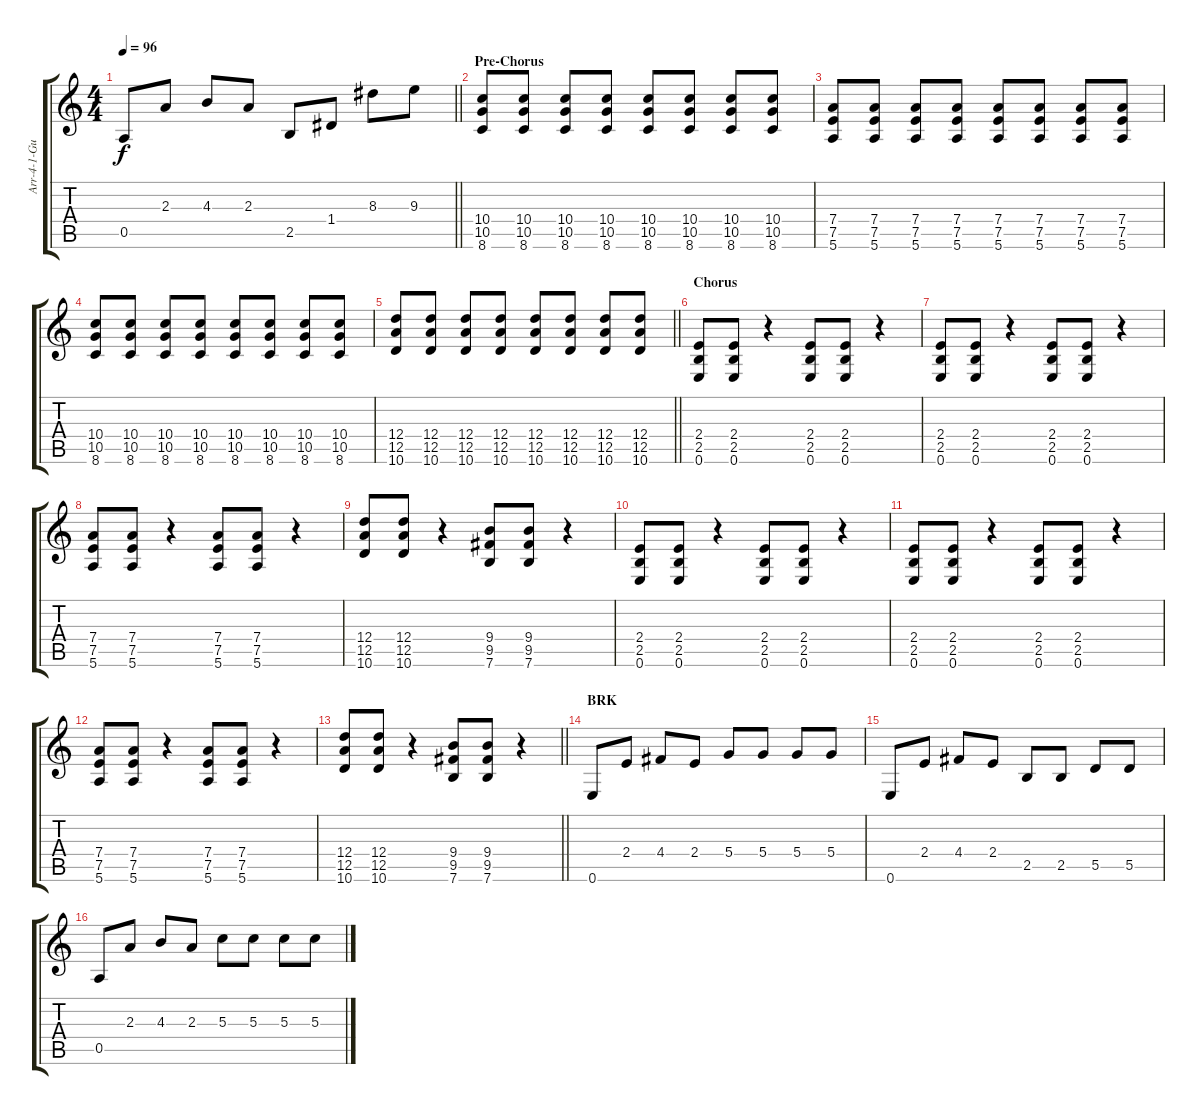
\track ("Arr-4-1-Guitar" "Arr-4-1-Gu") {mute instrument acousticguitarsteel}
\staff {score tabs}
\tuning (E4 B3 G3 D3 A2 E2) {hide}
\ts (4 4)
\tempo 96
\clef g2
\barLineRight lightlight
\ks c
0.5.8{dy f} 2.3.8 4.3.8 2.3.8 2.5.8 1.4.8 8.3.8 9.3.8 |
\section ("" "Pre-Chorus")
(10.4 10.5 8.6).8{instrument distortionguitar} (10.4 10.5 8.6).8 (10.4 10.5 8.6).8 (10.4 10.5 8.6).8 (10.4 10.5 8.6).8 (10.4 10.5 8.6).8 (10.4 10.5 8.6).8 (10.4 10.5 8.6).8 |
(7.4 7.5 5.6).8 (7.4 7.5 5.6).8 (7.4 7.5 5.6).8 (7.4 7.5 5.6).8 (7.4 7.5 5.6).8 (7.4 7.5 5.6).8 (7.4 7.5 5.6).8 (7.4 7.5 5.6).8 |
(10.4 10.5 8.6).8 (10.4 10.5 8.6).8 (10.4 10.5 8.6).8 (10.4 10.5 8.6).8 (10.4 10.5 8.6).8 (10.4 10.5 8.6).8 (10.4 10.5 8.6).8 (10.4 10.5 8.6).8 |
\barLineRight lightlight
(12.4 12.5 10.6).8 (12.4 12.5 10.6).8 (12.4 12.5 10.6).8 (12.4 12.5 10.6).8 (12.4 12.5 10.6).8 (12.4 12.5 10.6).8 (12.4 12.5 10.6).8 (12.4 12.5 10.6).8 |
\section ("" "Chorus")
(2.4 2.5 0.6).8 (2.4 2.5 0.6).8 r.4 (2.4 2.5 0.6).8 (2.4 2.5 0.6).8 r.4 |
(2.4 2.5 0.6).8 (2.4 2.5 0.6).8 r.4 (2.4 2.5 0.6).8 (2.4 2.5 0.6).8 r.4 |
(7.4 7.5 5.6).8 (7.4 7.5 5.6).8 r.4 (7.4 7.5 5.6).8 (7.4 7.5 5.6).8 r.4 |
(12.4 12.5 10.6).8 (12.4 12.5 10.6).8 r.4 (9.4 9.5 7.6).8 (9.4 9.5 7.6).8 r.4 |
(2.4 2.5 0.6).8 (2.4 2.5 0.6).8 r.4 (2.4 2.5 0.6).8 (2.4 2.5 0.6).8 r.4 |
(2.4 2.5 0.6).8 (2.4 2.5 0.6).8 r.4 (2.4 2.5 0.6).8 (2.4 2.5 0.6).8 r.4 |
(7.4 7.5 5.6).8 (7.4 7.5 5.6).8 r.4 (7.4 7.5 5.6).8 (7.4 7.5 5.6).8 r.4 |
\barLineRight lightlight
(12.4 12.5 10.6).8 (12.4 12.5 10.6).8 r.4 (9.4 9.5 7.6).8 (9.4 9.5 7.6).8 r.4 |
\section ("" "BRK")
0.6.8{instrument acousticguitarsteel} 2.4.8 4.4.8 2.4.8 5.4.8 5.4.8 5.4.8 5.4.8 |
0.6.8 2.4.8 4.4.8 2.4.8 2.5.8 2.5.8 5.5.8 5.5.8 |
0.5.8 2.3.8 4.3.8 2.3.8 5.3.8 5.3.8 5.3.8 5.3.8
